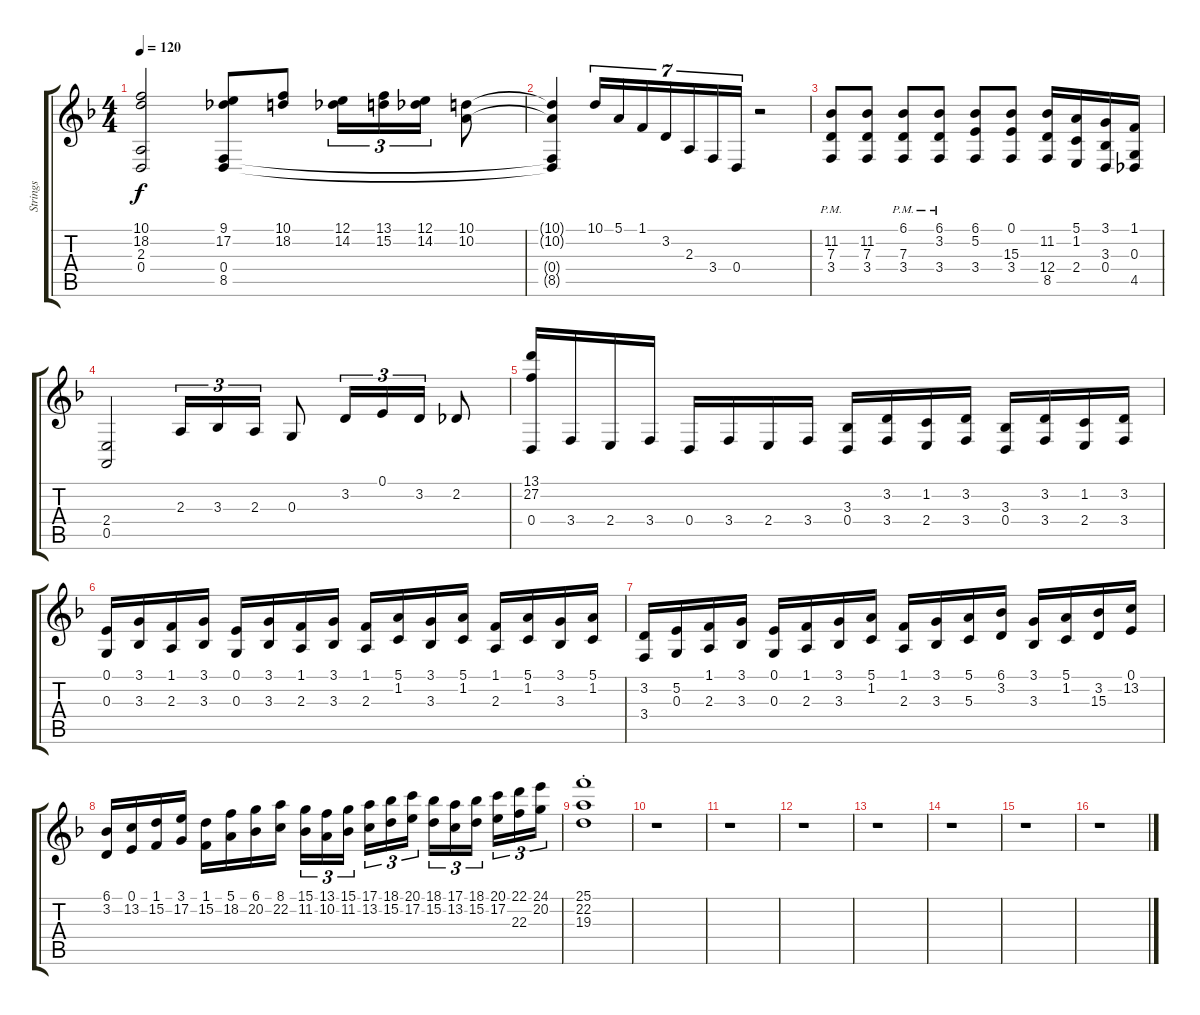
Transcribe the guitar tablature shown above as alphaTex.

\track ("Strings" "Strings") {instrument stringensemble1}
\staff {score tabs}
\tuning (E4 B3 G3 D3 A2 E2) {hide}
\ts (4 4)
\tempo 120
\clef g2
\ks dminor
(10.1 18.2 2.3 0.4).2{dy f instrument stringensemble1} (9.1 17.2 0.4 8.5).8 (10.1 18.2).8 (12.1 14.2).16{tu (3 2)} (13.1 15.2).16{tu (3 2)} (12.1 14.2).16{tu (3 2)} (10.1 10.2).8 |
(10.1{t} 10.2{t} 0.4{t} 8.5{t}).4 10.1.16{tu (7 4)} 5.1.16{tu (7 4)} 1.1.16{tu (7 4)} 3.2.16{tu (7 4)} 2.3.16{tu (7 4)} 3.4.16{tu (7 4)} 0.4.16{tu (7 4)} r.2 |
(11.2{pm} 7.3 3.4).8 (11.2 7.3 3.4).8 (6.1{pm} 7.3 3.4).8 (6.1{pm} 3.2 3.4).8 (6.1 5.2 3.4).8 (0.1 15.3 3.4).8 (11.2 12.4 8.5).16 (5.1 1.2 2.4).16 (3.1 3.3 0.4).16 (1.1 0.3 4.5).16 |
(2.4 0.5).2 2.3.16{tu (3 2)} 3.3.16{tu (3 2)} 2.3.16{tu (3 2)} 0.3.8 3.2.16{tu (3 2)} 0.1.16{tu (3 2)} 3.2.16{tu (3 2)} 2.2.8 |
(13.1 27.2 0.4).16 3.4.16 2.4.16 3.4.16 0.4.16 3.4.16 2.4.16 3.4.16 (3.3 0.4).16 (3.2 3.4).16 (1.2 2.4).16 (3.2 3.4).16 (3.3 0.4).16 (3.2 3.4).16 (1.2 2.4).16 (3.2 3.4).16 |
(0.1 0.3).16 (3.1 3.3).16 (1.1 2.3).16 (3.1 3.3).16 (0.1 0.3).16 (3.1 3.3).16 (1.1 2.3).16 (3.1 3.3).16 (1.1 2.3).16 (5.1 1.2).16 (3.1 3.3).16 (5.1 1.2).16 (1.1 2.3).16 (5.1 1.2).16 (3.1 3.3).16 (5.1 1.2).16 |
(3.2 3.4).16 (5.2 0.3).16 (1.1 2.3).16 (3.1 3.3).16 (0.1 0.3).16 (1.1 2.3).16 (3.1 3.3).16 (5.1 1.2).16 (1.1 2.3).16 (3.1 3.3).16 (5.1 5.3).16 (6.1 3.2).16 (3.1 3.3).16 (5.1 1.2).16 (3.2 15.3).16 (0.1 13.2).16 |
(6.1 3.2).16 (0.1 13.2).16 (1.1 15.2).16 (3.1 17.2).16 (1.1 15.2).16 (5.1 18.2).16 (6.1 20.2).16 (8.1 22.2).16 (15.1 11.2).16{tu (3 2)} (13.1 10.2).16{tu (3 2)} (15.1 11.2).16{tu (3 2)} (17.1 13.2).16{tu (3 2)} (18.1 15.2).16{tu (3 2)} (20.1 17.2).16{tu (3 2)} (18.1 15.2).16{tu (3 2)} (17.1 13.2).16{tu (3 2)} (18.1 15.2).16{tu (3 2)} (20.1 17.2).16{tu (3 2)} (22.1 22.3).16{tu (3 2)} (24.1 20.2).16{tu (3 2)} |
(25.1{st} 22.2{st} 19.3{st}).1 |
r.1 |
r.1 |
r.1 |
r.1 |
r.1 |
r.1 |
r.1
